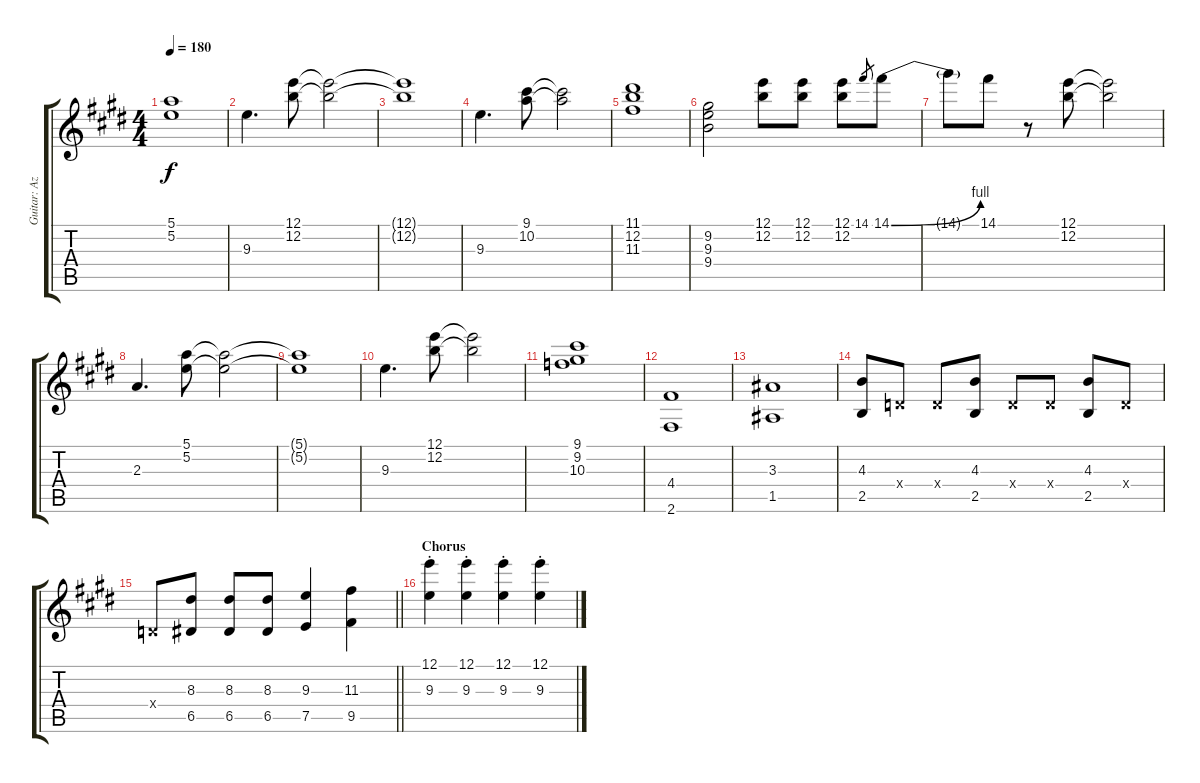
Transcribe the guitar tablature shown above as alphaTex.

\track ("Guitar: Azusa Nakano" "Guitar: Az") {instrument distortionguitar}
\staff {score tabs}
\tuning (E4 B3 G3 D3 A2 E2) {hide}
\ts (4 4)
\tempo 180
\clef g2
\ks e
(5.1{t} 5.2{t}).1{dy f} |
9.3.4{d} (12.1 12.2).8 (12.1{t} 12.2{t}).2 |
(12.1{t} 12.2{t}).1 |
9.3.4{d} (9.1 10.2).8 (9.1{t} 10.2{t}).2 |
(11.1 12.2 11.3).1 |
(9.2 9.3 9.4).2 (12.1 12.2).8 (12.1 12.2).8 (12.1 12.2).8 14.1.8{gr} 14.1{be (bend 0 0 60 4)}.8 |
14.1{t}.8 14.1.8 r.8 (12.1 12.2).8 (12.1{t} 12.2{t}).2 |
2.3.4{d} (5.1 5.2).8 (5.1{t} 5.2{t}).2 |
(5.1{t} 5.2{t}).1 |
9.3.4{d} (12.1 12.2).8 (12.1{t} 12.2{t}).2 |
(9.1 9.2 10.3).1 |
(4.4 2.6).1 |
(3.3 1.5).1 |
(4.3 2.5).8 0.4{x}.8 0.4{x}.8 (4.3 2.5).8 0.4{x}.8 0.4{x}.8 (4.3 2.5).8 0.4{x}.8 |
\barLineRight lightlight
0.4{x}.8 (8.3 6.5).8 (8.3 6.5).8 (8.3 6.5).8 (9.3 7.5).4 (11.3 9.5).4 |
\section ("" "Chorus")
(12.1{st} 9.3{st}).4 (12.1{st} 9.3{st}).4 (12.1{st} 9.3{st}).4 (12.1{st} 9.3{st}).4
